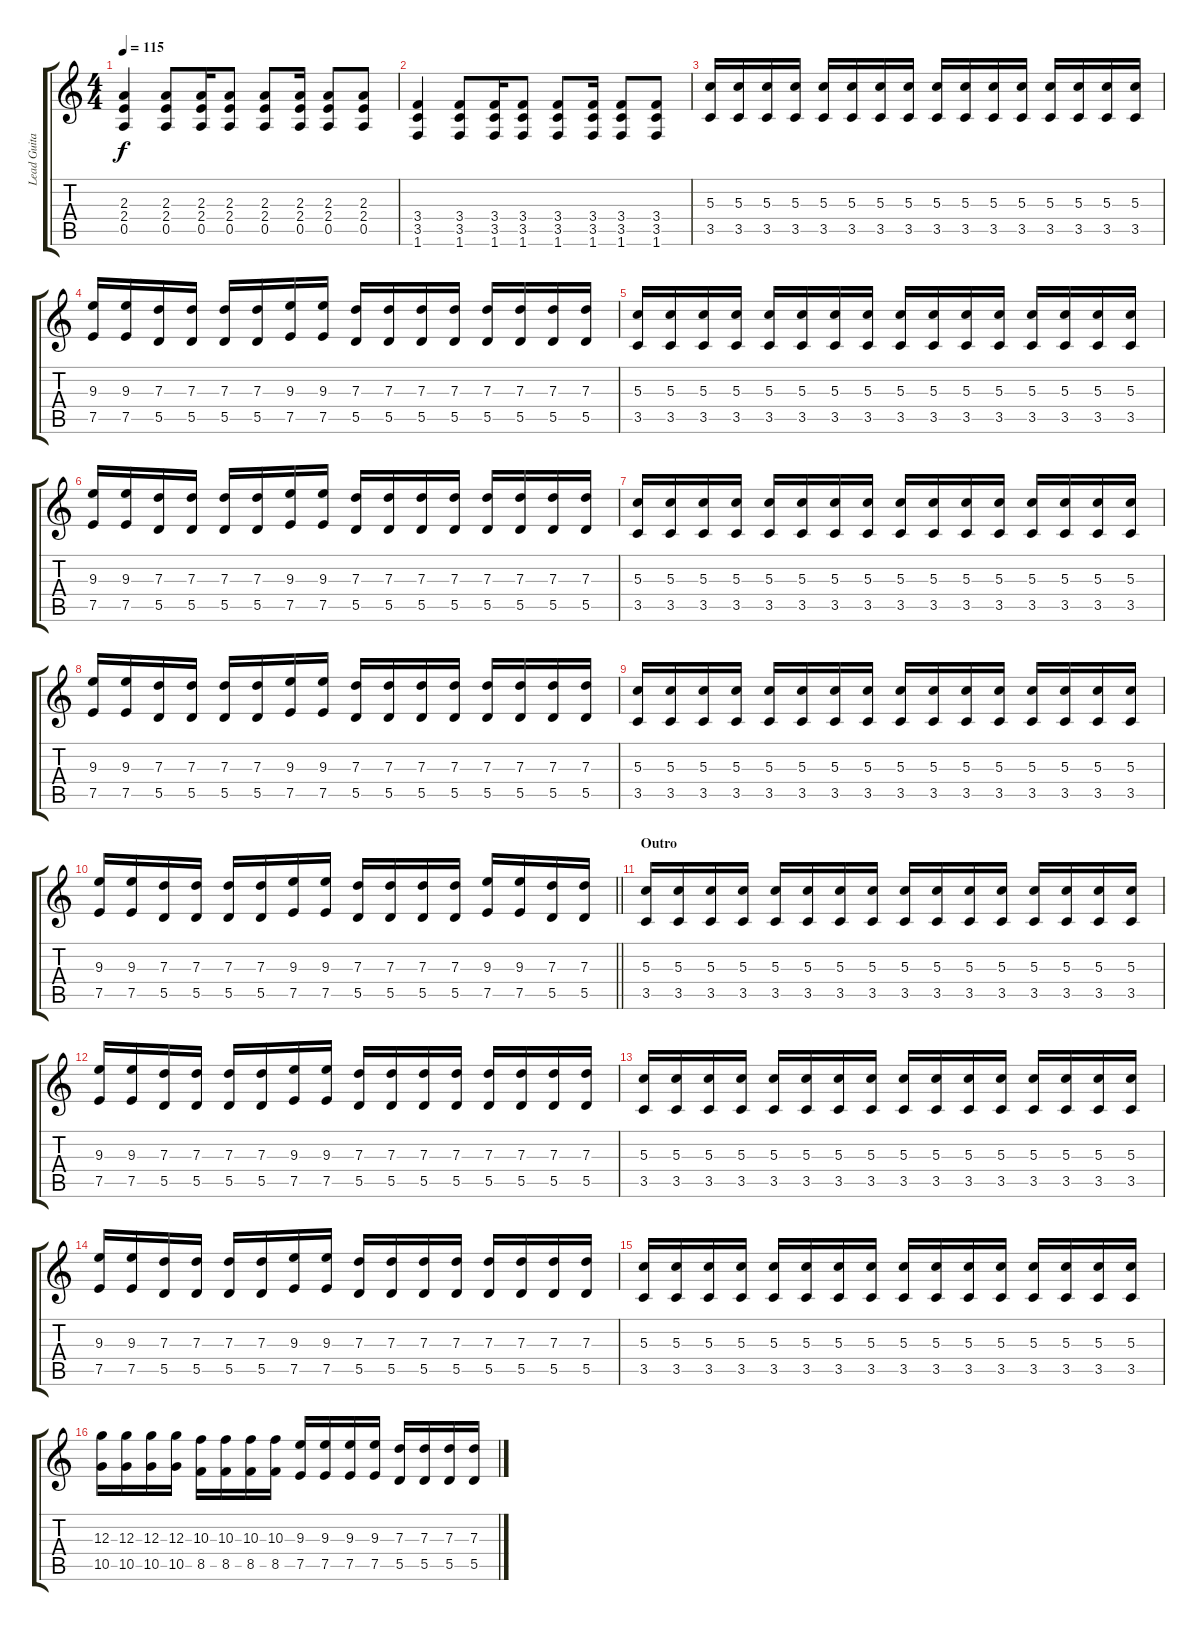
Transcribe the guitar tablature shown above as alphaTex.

\track ("Lead Guitar" "Lead Guita") {instrument overdrivenguitar}
\staff {score tabs}
\tuning (E4 B3 G3 D3 A2 E2) {hide}
\ts (4 4)
\tempo 115
\clef g2
\ks c
(2.3 2.4 0.5).4{dy f} (2.3 2.4 0.5).8 (2.3 2.4 0.5).16 (2.3 2.4 0.5).8 (2.3 2.4 0.5).8 (2.3 2.4 0.5).16 (2.3 2.4 0.5).8 (2.3 2.4 0.5).8 |
(3.4 3.5 1.6).4 (3.4 3.5 1.6).8 (3.4 3.5 1.6).16 (3.4 3.5 1.6).8 (3.4 3.5 1.6).8 (3.4 3.5 1.6).16 (3.4 3.5 1.6).8 (3.4 3.5 1.6).8 |
(5.3 3.5).16 (5.3 3.5).16 (5.3 3.5).16 (5.3 3.5).16 (5.3 3.5).16 (5.3 3.5).16 (5.3 3.5).16 (5.3 3.5).16 (5.3 3.5).16 (5.3 3.5).16 (5.3 3.5).16 (5.3 3.5).16 (5.3 3.5).16 (5.3 3.5).16 (5.3 3.5).16 (5.3 3.5).16 |
(9.3 7.5).16 (9.3 7.5).16 (7.3 5.5).16 (7.3 5.5).16 (7.3 5.5).16 (7.3 5.5).16 (9.3 7.5).16 (9.3 7.5).16 (7.3 5.5).16 (7.3 5.5).16 (7.3 5.5).16 (7.3 5.5).16 (7.3 5.5).16 (7.3 5.5).16 (7.3 5.5).16 (7.3 5.5).16 |
(5.3 3.5).16 (5.3 3.5).16 (5.3 3.5).16 (5.3 3.5).16 (5.3 3.5).16 (5.3 3.5).16 (5.3 3.5).16 (5.3 3.5).16 (5.3 3.5).16 (5.3 3.5).16 (5.3 3.5).16 (5.3 3.5).16 (5.3 3.5).16 (5.3 3.5).16 (5.3 3.5).16 (5.3 3.5).16 |
(9.3 7.5).16 (9.3 7.5).16 (7.3 5.5).16 (7.3 5.5).16 (7.3 5.5).16 (7.3 5.5).16 (9.3 7.5).16 (9.3 7.5).16 (7.3 5.5).16 (7.3 5.5).16 (7.3 5.5).16 (7.3 5.5).16 (7.3 5.5).16 (7.3 5.5).16 (7.3 5.5).16 (7.3 5.5).16 |
(5.3 3.5).16 (5.3 3.5).16 (5.3 3.5).16 (5.3 3.5).16 (5.3 3.5).16 (5.3 3.5).16 (5.3 3.5).16 (5.3 3.5).16 (5.3 3.5).16 (5.3 3.5).16 (5.3 3.5).16 (5.3 3.5).16 (5.3 3.5).16 (5.3 3.5).16 (5.3 3.5).16 (5.3 3.5).16 |
(9.3 7.5).16 (9.3 7.5).16 (7.3 5.5).16 (7.3 5.5).16 (7.3 5.5).16 (7.3 5.5).16 (9.3 7.5).16 (9.3 7.5).16 (7.3 5.5).16 (7.3 5.5).16 (7.3 5.5).16 (7.3 5.5).16 (7.3 5.5).16 (7.3 5.5).16 (7.3 5.5).16 (7.3 5.5).16 |
(5.3 3.5).16 (5.3 3.5).16 (5.3 3.5).16 (5.3 3.5).16 (5.3 3.5).16 (5.3 3.5).16 (5.3 3.5).16 (5.3 3.5).16 (5.3 3.5).16 (5.3 3.5).16 (5.3 3.5).16 (5.3 3.5).16 (5.3 3.5).16 (5.3 3.5).16 (5.3 3.5).16 (5.3 3.5).16 |
\barLineRight lightlight
(9.3 7.5).16 (9.3 7.5).16 (7.3 5.5).16 (7.3 5.5).16 (7.3 5.5).16 (7.3 5.5).16 (9.3 7.5).16 (9.3 7.5).16 (7.3 5.5).16 (7.3 5.5).16 (7.3 5.5).16 (7.3 5.5).16 (9.3 7.5).16 (9.3 7.5).16 (7.3 5.5).16 (7.3 5.5).16 |
\section ("" "Outro")
(5.3 3.5).16 (5.3 3.5).16 (5.3 3.5).16 (5.3 3.5).16 (5.3 3.5).16 (5.3 3.5).16 (5.3 3.5).16 (5.3 3.5).16 (5.3 3.5).16 (5.3 3.5).16 (5.3 3.5).16 (5.3 3.5).16 (5.3 3.5).16 (5.3 3.5).16 (5.3 3.5).16 (5.3 3.5).16 |
(9.3 7.5).16 (9.3 7.5).16 (7.3 5.5).16 (7.3 5.5).16 (7.3 5.5).16 (7.3 5.5).16 (9.3 7.5).16 (9.3 7.5).16 (7.3 5.5).16 (7.3 5.5).16 (7.3 5.5).16 (7.3 5.5).16 (7.3 5.5).16 (7.3 5.5).16 (7.3 5.5).16 (7.3 5.5).16 |
(5.3 3.5).16 (5.3 3.5).16 (5.3 3.5).16 (5.3 3.5).16 (5.3 3.5).16 (5.3 3.5).16 (5.3 3.5).16 (5.3 3.5).16 (5.3 3.5).16 (5.3 3.5).16 (5.3 3.5).16 (5.3 3.5).16 (5.3 3.5).16 (5.3 3.5).16 (5.3 3.5).16 (5.3 3.5).16 |
(9.3 7.5).16 (9.3 7.5).16 (7.3 5.5).16 (7.3 5.5).16 (7.3 5.5).16 (7.3 5.5).16 (9.3 7.5).16 (9.3 7.5).16 (7.3 5.5).16 (7.3 5.5).16 (7.3 5.5).16 (7.3 5.5).16 (7.3 5.5).16 (7.3 5.5).16 (7.3 5.5).16 (7.3 5.5).16 |
(5.3 3.5).16 (5.3 3.5).16 (5.3 3.5).16 (5.3 3.5).16 (5.3 3.5).16 (5.3 3.5).16 (5.3 3.5).16 (5.3 3.5).16 (5.3 3.5).16 (5.3 3.5).16 (5.3 3.5).16 (5.3 3.5).16 (5.3 3.5).16 (5.3 3.5).16 (5.3 3.5).16 (5.3 3.5).16 |
(12.3 10.5).16 (12.3 10.5).16 (12.3 10.5).16 (12.3 10.5).16 (10.3 8.5).16 (10.3 8.5).16 (10.3 8.5).16 (10.3 8.5).16 (9.3 7.5).16 (9.3 7.5).16 (9.3 7.5).16 (9.3 7.5).16 (7.3 5.5).16 (7.3 5.5).16 (7.3 5.5).16 (7.3 5.5).16
